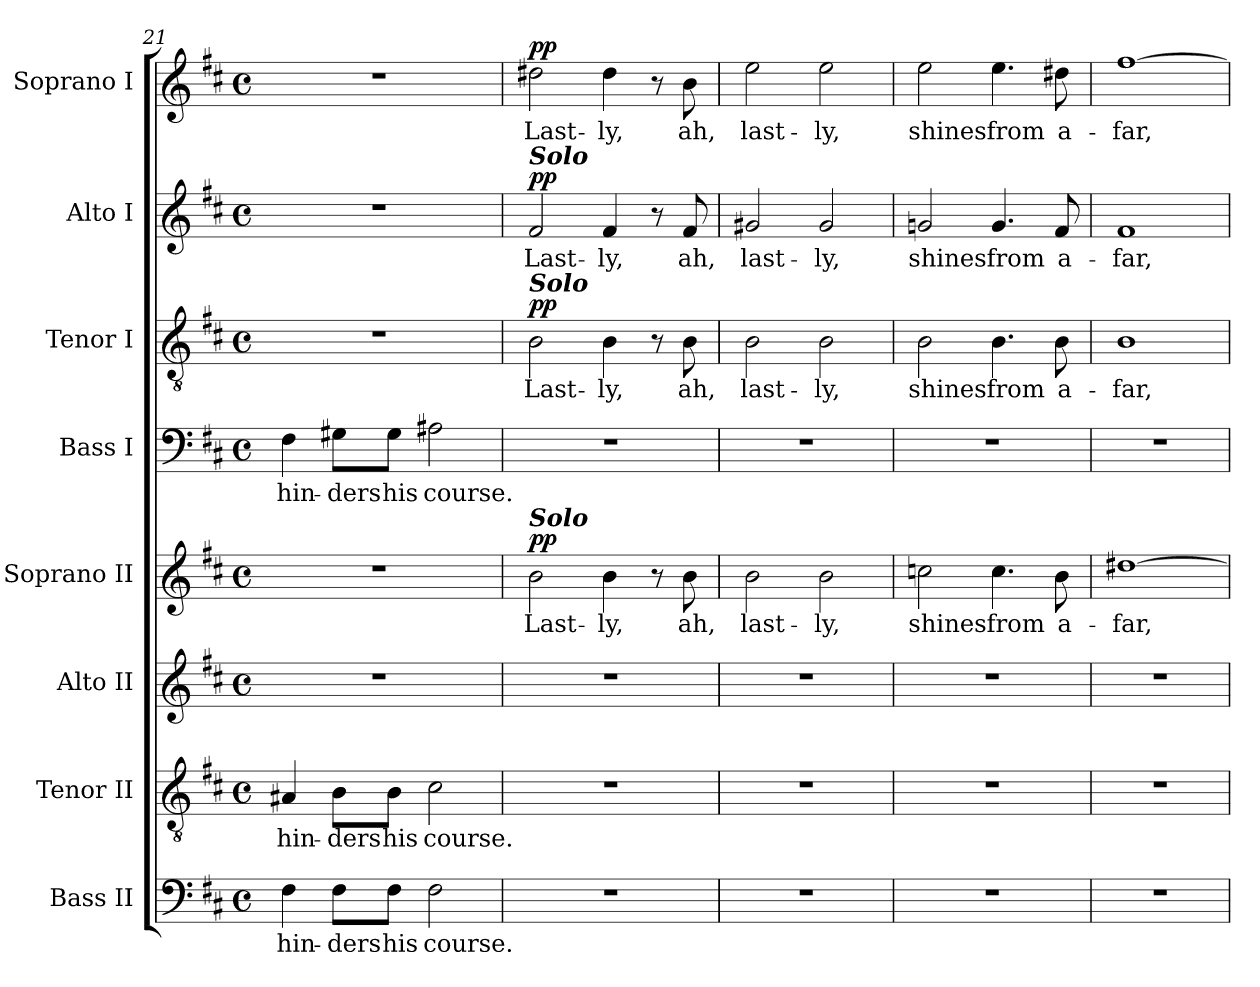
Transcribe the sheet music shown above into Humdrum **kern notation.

**kern	**text	**kern	**text	**kern	**kern	**text	**dynam	**kern	**text	**kern	**text	**dynam	**kern	**text	**dynam	**kern	**text	**dynam
*part8	*part8	*part7	*part7	*part6	*part5	*part5	*part5	*part4	*part4	*part3	*part3	*part3	*part2	*part2	*part2	*part1	*part1	*part1
*staff8	*staff8	*staff7	*staff7	*staff6	*staff5	*staff5	*staff5	*staff4	*staff4	*staff3	*staff3	*staff3	*staff2	*staff2	*staff2	*staff1	*staff1	*staff1
*I"Bass II	*	*I"Tenor II	*	*I"Alto II	*I"Soprano II	*	*	*I"Bass I	*	*I"Tenor I	*	*	*I"Alto I	*	*	*I"Soprano I	*	*
*I'B II	*	*I'T II	*	*I'A II	*I'S II	*	*	*I'B I	*	*I'T I	*	*	*I'A I	*	*	*I'S I	*	*
*clefF4	*	*clefGv2	*	*clefG2	*clefG2	*	*	*clefF4	*	*clefGv2	*	*	*clefG2	*	*	*clefG2	*	*
*k[f#c#]	*	*k[f#c#]	*	*k[f#c#]	*k[f#c#]	*	*	*k[f#c#]	*	*k[f#c#]	*	*	*k[f#c#]	*	*	*k[f#c#]	*	*
*D:	*	*D:	*	*D:	*D:	*	*	*D:	*	*D:	*	*	*D:	*	*	*D:	*	*
*M4/4	*	*M4/4	*	*M4/4	*M4/4	*	*	*M4/4	*	*M4/4	*	*	*M4/4	*	*	*M4/4	*	*
*met(c)	*	*met(c)	*	*met(c)	*met(c)	*	*	*met(c)	*	*met(c)	*	*	*met(c)	*	*	*met(c)	*	*
=21	=21	=21	=21	=21	=21	=21	=21	=21	=21	=21	=21	=21	=21	=21	=21	=21	=21	=21
!	!LO:LY:b	!	!LO:LY:b	!	!	!	!	!	!LO:LY:b	!	!	!	!	!	!	!	!	!
4F#	hin-	4A#X	hin-	1r	1r	.	.	4F#	hin-	1r	.	.	1r	.	.	1r	.	.
!	!LO:LY:b	!	!LO:LY:b	!	!	!	!	!	!LO:LY:b	!	!	!	!	!	!	!	!	!
8F#\L	-ders	8B\L	-ders	.	.	.	.	8G#X\L	-ders	.	.	.	.	.	.	.	.	.
!	!LO:LY:b	!	!LO:LY:b	!	!	!	!	!	!LO:LY:b	!	!	!	!	!	!	!	!	!
8F#\J	his	8B\J	his	.	.	.	.	8G#\J	his	.	.	.	.	.	.	.	.	.
!	!LO:LY:b	!	!LO:LY:b	!	!	!	!	!	!LO:LY:b	!	!	!	!	!	!	!	!	!
2F#	course.	2c#	course.	.	.	.	.	2A#X	course.	.	.	.	.	.	.	.	.	.
=22	=22	=22	=22	=22	=22	=22	=22	=22	=22	=22	=22	=22	=22	=22	=22	=22	=22	=22
!	!	!	!	!	!	!	!	!	!	!	!	!	!LO:TX:a:Bi:t=Solo	!	!	!	!	!
!	!	!	!	!	!	!	!	!	!	!LO:TX:a:Bi:t=Solo	!	!	!	!	!	!	!	!
!	!	!	!	!	!LO:TX:a:Bi:t=Solo	!	!	!	!	!	!	!	!	!	!	!	!	!
!	!	!	!	!	!	!LO:LY:b	!LO:DY:b	!	!	!	!LO:LY:b	!LO:DY:b	!	!LO:LY:b	!LO:DY:b	!	!LO:LY:b	!LO:DY:b
1r	.	1r	.	1r	2b	Last-	pp	1r	.	2B	Last-	pp	2f#	Last-	pp	2dd#X	Last-	pp
!	!	!	!	!	!	!LO:LY:b	!	!	!	!	!LO:LY:b	!	!	!LO:LY:b	!	!	!LO:LY:b	!
.	.	.	.	.	4b	-ly,	.	.	.	4B	-ly,	.	4f#	-ly,	.	4dd#	-ly,	.
.	.	.	.	.	8r	.	.	.	.	8r	.	.	8r	.	.	8r	.	.
!	!	!	!	!	!	!LO:LY:b	!	!	!	!	!LO:LY:b	!	!	!LO:LY:b	!	!	!LO:LY:b	!
.	.	.	.	.	8b	ah,	.	.	.	8B	ah,	.	8f#	ah,	.	8b	ah,	.
=23	=23	=23	=23	=23	=23	=23	=23	=23	=23	=23	=23	=23	=23	=23	=23	=23	=23	=23
!	!	!	!	!	!	!LO:LY:b	!	!	!	!	!LO:LY:b	!	!	!LO:LY:b	!	!	!LO:LY:b	!
1r	.	1r	.	1r	2b	last-	.	1r	.	2B	last-	.	2g#X	last-	.	2ee	last-	.
!	!	!	!	!	!	!LO:LY:b	!	!	!	!	!LO:LY:b	!	!	!LO:LY:b	!	!	!LO:LY:b	!
.	.	.	.	.	2b	-ly,	.	.	.	2B	-ly,	.	2g#	-ly,	.	2ee	-ly,	.
=24	=24	=24	=24	=24	=24	=24	=24	=24	=24	=24	=24	=24	=24	=24	=24	=24	=24	=24
!	!	!	!	!	!	!LO:LY:b	!	!	!	!	!LO:LY:b	!	!	!LO:LY:b	!	!	!LO:LY:b	!
1r	.	1r	.	1r	2ccn	shines	.	1r	.	2B	shines	.	2gn	shines	.	2ee	shines	.
!	!	!	!	!	!	!LO:LY:b	!	!	!	!	!LO:LY:b	!	!	!LO:LY:b	!	!	!LO:LY:b	!
.	.	.	.	.	4.cc	from	.	.	.	4.B	from	.	4.g	from	.	4.ee	from	.
!	!	!	!	!	!	!LO:LY:b	!	!	!	!	!LO:LY:b	!	!	!LO:LY:b	!	!	!LO:LY:b	!
.	.	.	.	.	8b	a-	.	.	.	8B	a-	.	8f#	a-	.	8dd#X	a-	.
=25	=25	=25	=25	=25	=25	=25	=25	=25	=25	=25	=25	=25	=25	=25	=25	=25	=25	=25
!	!	!	!	!	!	!LO:LY:b	!	!	!	!	!LO:LY:b	!	!	!LO:LY:b	!	!	!LO:LY:b	!
1r	.	1r	.	1r	[1dd#X	-far,	.	1r	.	1B	-far,	.	1f#	-far,	.	[1ff#	-far,	.
=	=	=	=	=	=	=	=	=	=	=	=	=	=	=	=	=	=	=
*-	*-	*-	*-	*-	*-	*-	*-	*-	*-	*-	*-	*-	*-	*-	*-	*-	*-	*-
